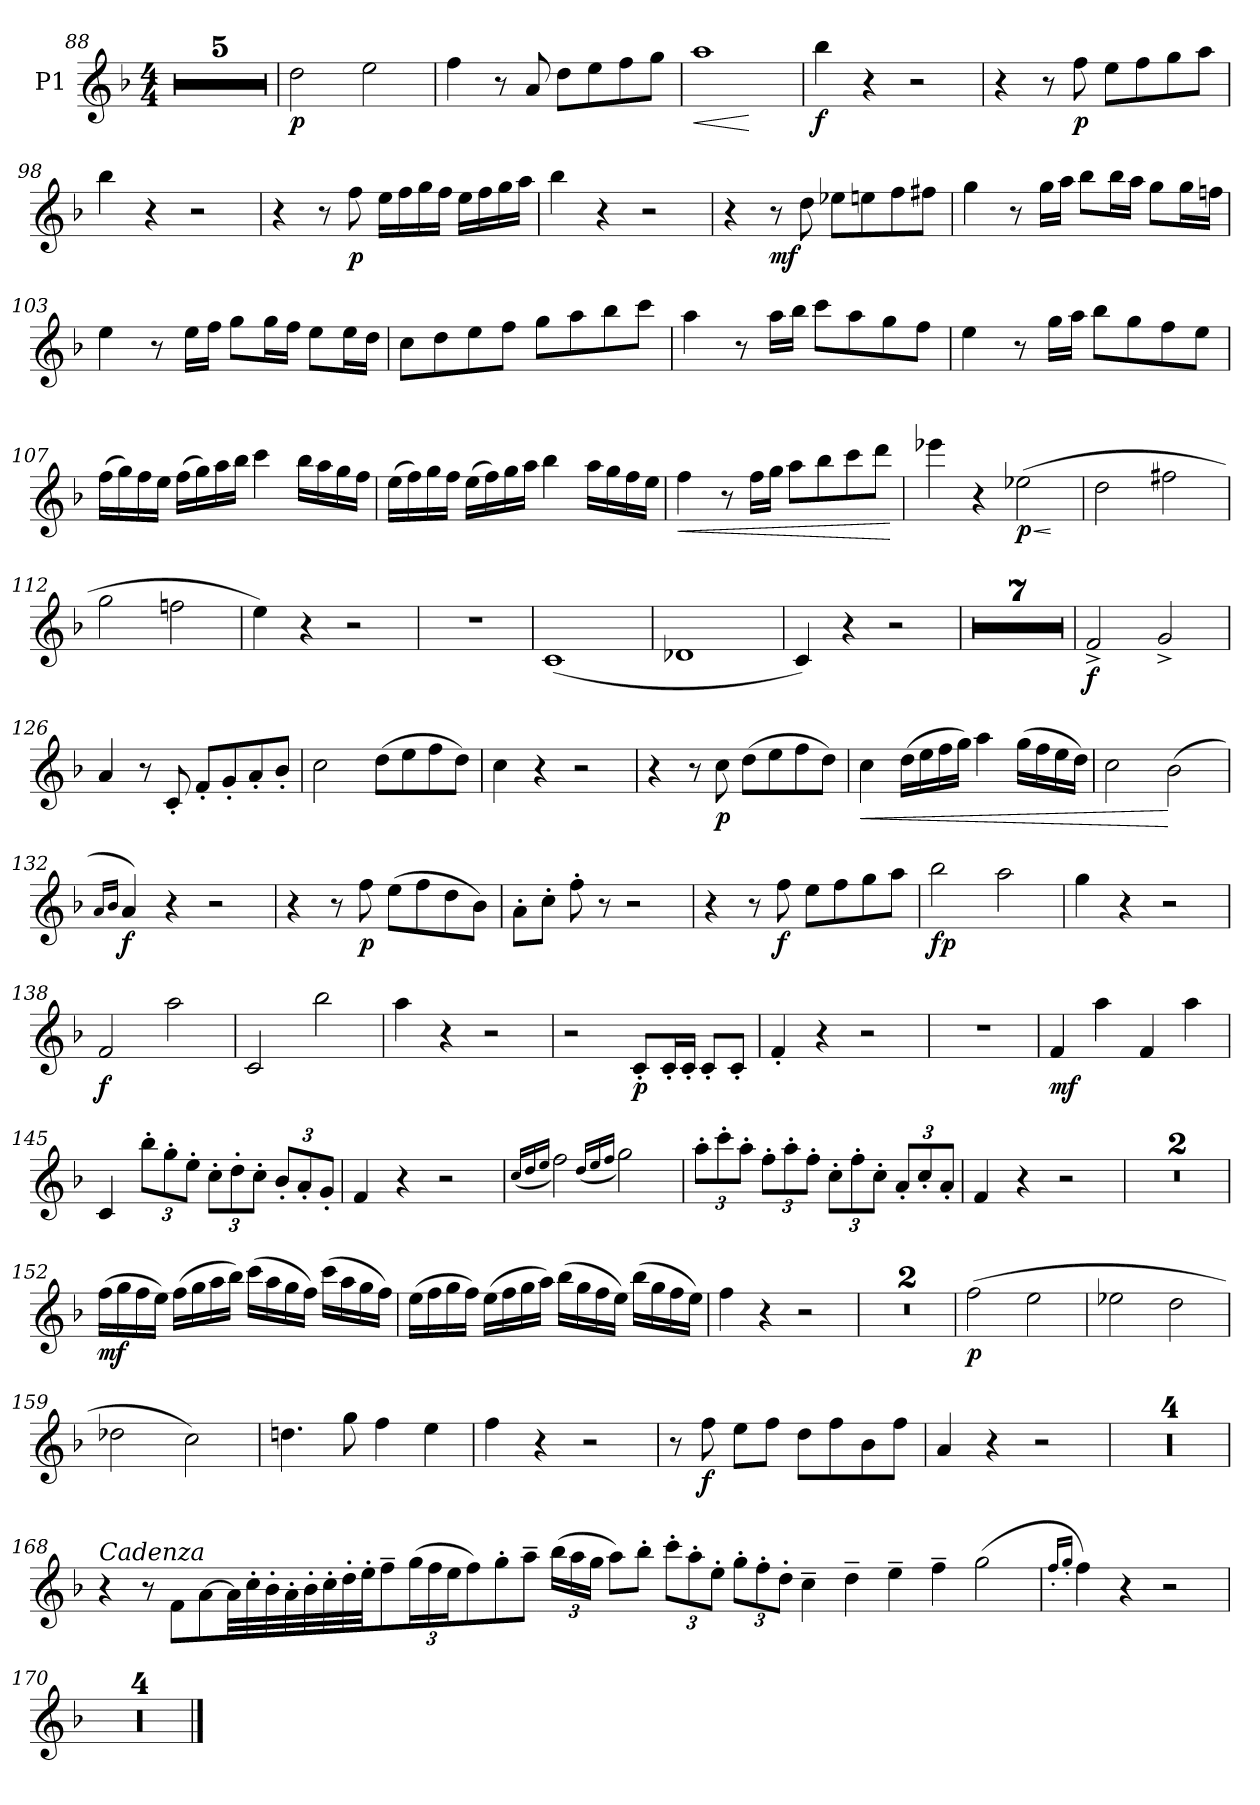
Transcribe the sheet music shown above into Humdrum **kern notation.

**kern	**dynam
*part1	*part1
*staff1	*staff1
*I"P1	*
*clefG2	*
*k[b-]	*
*F:	*
*M4/4	*
=88	=88
1r	.
=89	=89
1r	.
=90	=90
1r	.
=91	=91
1r	.
=92	=92
1r	.
=93	=93
!	!LO:DY:b
2dd\	p
2ee\	.
=94	=94
4ff\	.
8r	.
8a/	.
8dd\L	.
8ee\	.
8ff\	.
8gg\J	.
=95	=95
!	!LO:HP:b
1aa	<
.	[
!!LO:PB:g=z
=96	=96
!	!LO:DY:b
4bb-\	f
4r	.
2r	.
=97	=97
4r	.
8r	.
!	!LO:DY:b
8ff\	p
8ee\L	.
8ff\	.
8gg\	.
8aa\J	.
=98	=98
4bb-\	.
4r	.
2r	.
=99	=99
4r	.
8r	.
!	!LO:DY:b
8ff\	p
16ee\LL	.
16ff\	.
16gg\	.
16ff\JJ	.
16ee\LL	.
16ff\	.
16gg\	.
16aa\JJ	.
=100	=100
4bb-\	.
4r	.
2r	.
=101	=101
4r	.
!	!LO:DY:b
8r	mf
8dd\	.
8ee-X\L	.
8een\	.
8ff\	.
8ff#X\J	.
!!LO:LB:g=z
=102	=102
4gg\	.
8r	.
16gg\LL	.
16aa\JJ	.
8bb-\L	.
16bb-\L	.
16aa\JJ	.
8gg\L	.
16gg\L	.
16ffn\JJ	.
=103	=103
4ee\	.
8r	.
16ee\LL	.
16ff\JJ	.
8gg\L	.
16gg\L	.
16ff\JJ	.
8ee\L	.
16ee\L	.
16dd\JJ	.
=104	=104
8cc\L	.
8dd\	.
8ee\	.
8ff\J	.
8gg\L	.
8aa\	.
8bb-\	.
8ccc\J	.
=105	=105
4aa\	.
8r	.
16aa\LL	.
16bb-\JJ	.
8ccc\L	.
8aa\	.
8gg\	.
8ff\J	.
!!LO:LB:g=z
=106	=106
4ee\	.
8r	.
16gg\LL	.
16aa\JJ	.
8bb-\L	.
8gg\	.
8ff\	.
8ee\J	.
=107	=107
(>16ff\LL	.
16gg\)	.
16ff\	.
16ee\JJ	.
(>16ff\LL	.
16gg\)	.
16aa\	.
16bb-\JJ	.
4ccc\	.
16bb-\LL	.
16aa\	.
16gg\	.
16ff\JJ	.
=108	=108
(>16ee\LL	.
16ff\)	.
16gg\	.
16ff\JJ	.
(>16ee\LL	.
16ff\)	.
16gg\	.
16aa\JJ	.
4bb-\	.
16aa\LL	.
16gg\	.
16ff\	.
16ee\JJ	.
!!LO:LB:g=z
=109	=109
!	!LO:HP:b
4ff\	<
8r	.
16ff\LL	.
16gg\JJ	.
8aa\L	.
8bb-\	.
8ccc\	.
8ddd\J	.
.	[
=110	=110
4eee-X\	.
4r	.
!	!LO:HP:b
!	!LO:DY:n=1:b
(>2ee-X\	< p
.	[
=111	=111
2dd\	.
2ff#X\	.
=112	=112
2gg\	.
2ffn\	.
=113	=113
4ee\)	.
4r	.
2r	.
=114	=114
1r	.
=115	=115
(<1c	.
=116	=116
1d-X	.
=117	=117
4c/)	.
4r	.
2r	.
!!LO:LB:g=z
=118	=118
1r	.
=119	=119
1r	.
=120	=120
1r	.
=121	=121
1r	.
=122	=122
1r	.
=123	=123
1r	.
=124	=124
1r	.
=125	=125
!	!LO:DY:b
2f^</	f
2g^</	.
=126	=126
4a/	.
8r	.
8c'</	.
8f'</L	.
8g'</	.
8a'</	.
8b-'</J	.
=127	=127
2cc\	.
(>8dd\L	.
8ee\	.
8ff\	.
8dd\J)	.
=128	=128
4cc\	.
4r	.
2r	.
=129	=129
4r	.
8r	.
!	!LO:DY:b
8cc\	p
(>8dd\L	.
8ee\	.
8ff\	.
8dd\J)	.
!!LO:LB:g=z
=130	=130
!	!LO:HP:b
4cc\	<
(>16dd\LL	.
16ee\	.
16ff\	.
16gg\JJ)	.
4aa\	.
(>16gg\LL	.
16ff\	.
16ee\	.
16dd\JJ)	.
=131	=131
2cc\	.
(>2b-\	[
=132	=132
16qa/LL	.
16qb-/JJ	.
!	!LO:DY:b
4a/)	f
4r	.
2r	.
=133	=133
4r	.
8r	.
!	!LO:DY:b
8ff\	p
(>8ee\L	.
8ff\	.
8dd\	.
8b-\J)	.
=134	=134
8a'>\L	.
8cc'>\J	.
8ff'>\	.
8r	.
2r	.
=135	=135
4r	.
8r	.
!	!LO:DY:b
8ff\	f
8ee\L	.
8ff\	.
8gg\	.
8aa\J	.
!!LO:LB:g=z
=136	=136
!	!LO:DY:b
2bb-\	fp
2aa\	.
=137	=137
4gg\	.
4r	.
2r	.
=138	=138
!	!LO:DY:b
2f/	f
2aa\	.
=139	=139
2c/	.
2bb-\	.
=140	=140
4aa\	.
4r	.
2r	.
=141	=141
2r	.
!	!LO:DY:b
8c'</L	p
16c'</L	.
16c'</JJ	.
8c'</L	.
8c'</J	.
=142	=142
4f'</	.
4r	.
2r	.
=143	=143
1r	.
=144	=144
!	!LO:DY:b
4f/	mf
4aa\	.
4f/	.
4aa\	.
!!LO:LB:g=z
=145	=145
4c/	.
12bb-'>\L	.
12gg'>\	.
12ee'>\J	.
12cc'>\L	.
12dd'>\	.
12cc'>\J	.
12b-'</L	.
12a'</	.
12g'</J	.
=146	=146
4f/	.
4r	.
2r	.
=147	=147
(<16qcc/LL	.
16qdd/	.
16qee/JJ	.
2ff\)	.
(<16qdd/LL	.
16qee/	.
16qff/JJ	.
2gg\)	.
=148	=148
12aa'>\L	.
12ccc'>\	.
12aa'>\J	.
12ff'>\L	.
12aa'>\	.
12ff'>\J	.
12cc'>\L	.
12ff'>\	.
12cc'>\J	.
12a'>/L	.
12cc'</	.
12a'</J	.
=149	=149
4f/	.
4r	.
2r	.
=150	=150
1r	.
=151	=151
1r	.
!!LO:LB:g=z
=152	=152
!	!LO:DY:b
(>16ff\LL	mf
16gg\	.
16ff\	.
16ee\JJ)	.
(>16ff\LL	.
16gg\	.
16aa\	.
16bb-\JJ)	.
(>16ccc\LL	.
16aa\	.
16gg\	.
16ff\JJ)	.
(>16ccc\LL	.
16aa\	.
16gg\	.
16ff\JJ)	.
=153	=153
(>16ee\LL	.
16ff\	.
16gg\	.
16ff\JJ)	.
(>16ee\LL	.
16ff\	.
16gg\	.
16aa\JJ)	.
(>16bb-\LL	.
16gg\	.
16ff\	.
16ee\JJ)	.
(>16bb-\LL	.
16gg\	.
16ff\	.
16ee\JJ)	.
=154	=154
4ff\	.
4r	.
2r	.
=155	=155
1r	.
=156	=156
1r	.
=157	=157
!	!LO:DY:b
(>2ff\	p
2ee\	.
!!LO:LB:g=z
=158	=158
2ee-X\	.
2dd\	.
=159	=159
2dd-X\	.
2cc\)	.
=160	=160
4.ddn\	.
8gg\	.
4ff\	.
4ee\	.
=161	=161
4ff\	.
4r	.
2r	.
=162	=162
8r	.
!	!LO:DY:b
8ff\	f
8ee\L	.
8ff\J	.
8dd\L	.
8ff\	.
8b-\	.
8ff\J	.
=163	=163
4a/	.
4r	.
2r	.
=164	=164
1r	.
=165	=165
1r	.
=166	=166
1r	.
=167	=167
1r	.
!!LO:LB:g=z
=168	=168
!LO:TX:a:i:t=Cadenza	!
4r	.
8r	.
8f!\L	.
[8a!\	.
32a!\LL]	.
32cc'>!\	.
32b-'>!\	.
32a'>!\	.
32b-'>!\	.
32cc'>!\	.
32dd'>!\	.
32ee'>!\JJ	.
8ff~>!\	.
*Xbrackettup	*
(>24gg!\L	.
24ff!\	.
24ee!\J	.
8ff!\)	.
8gg'>!\	.
8aa~>!\J	.
(>24bb-!\LL	.
24aa!\	.
24gg!\JJ	.
8aa!\L)	.
8bb-'>!\J	.
12ccc'>!\L	.
12aa'>!\	.
12ee'>!\J	.
12gg'>!\L	.
12ff'>!\	.
12dd'>!\J	.
4cc~>!\	.
4dd~>!\	.
4ee~>!\	.
4ff~>!\	.
(>2gg\	.
=169	=169
16qff'</LL	.
16qgg'</JJ	.
4ff\)	.
4r	.
2r	.
=170	=170
1r	.
=171	=171
1r	.
=172	=172
1r	.
=173	=173
1r	.
==	==
*-	*-
